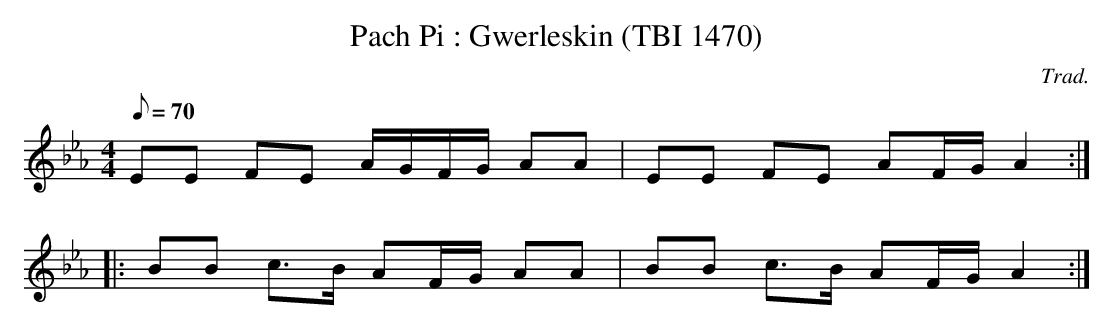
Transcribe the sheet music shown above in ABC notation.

X:1
T:Pach Pi : Gwerleskin (TBI 1470)
C:Trad.
M:4/4
L:1/8
Q:70
K:Eb
EE FE A/-G/F/-G/ AA | EE FE AF/-G/ A2 ::
BB c>B AF/-G/ AA | BB c>B AF/-G/ A2 :|
